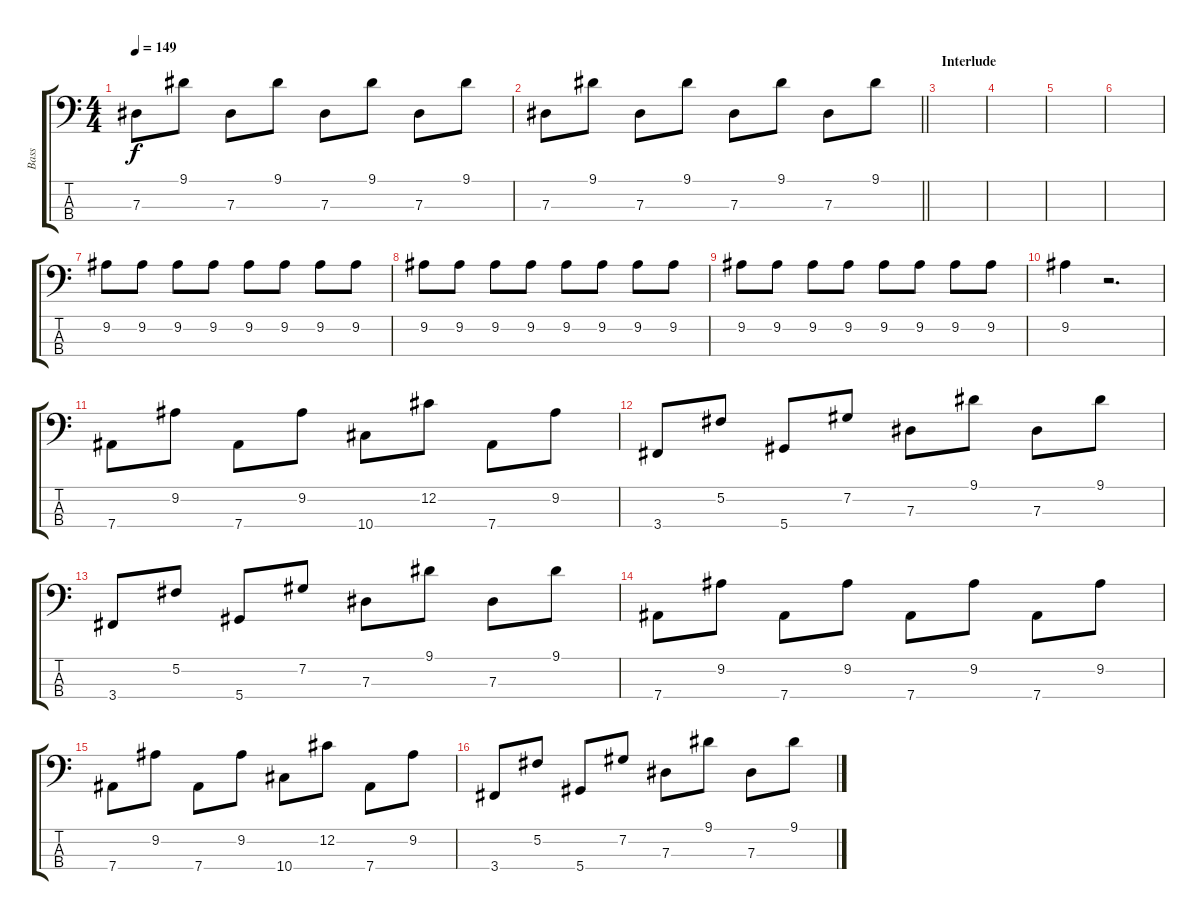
\track ("Bass" "Bass") {instrument electricbassfinger}
\staff {score tabs}
\tuning (Gb2 Db2 Ab1 Eb1) {hide}
\ts (4 4)
\tempo 149
\clef f4
\ks c
7.3.8{dy f} 9.1.8 7.3.8 9.1.8 7.3.8 9.1.8 7.3.8 9.1.8 |
\barLineRight lightlight
7.3.8 9.1.8 7.3.8 9.1.8 7.3.8 9.1.8 7.3.8 9.1.8 |
\section ("" "Interlude")
|
|
|
|
9.2.8 9.2.8 9.2.8 9.2.8 9.2.8 9.2.8 9.2.8 9.2.8 |
9.2.8 9.2.8 9.2.8 9.2.8 9.2.8 9.2.8 9.2.8 9.2.8 |
9.2.8 9.2.8 9.2.8 9.2.8 9.2.8 9.2.8 9.2.8 9.2.8 |
9.2.4 r.2{d} |
7.4.8 9.2.8 7.4.8 9.2.8 10.4.8 12.2.8 7.4.8 9.2.8 |
3.4.8 5.2.8 5.4.8 7.2.8 7.3.8 9.1.8 7.3.8 9.1.8 |
3.4.8 5.2.8 5.4.8 7.2.8 7.3.8 9.1.8 7.3.8 9.1.8 |
7.4.8 9.2.8 7.4.8 9.2.8 7.4.8 9.2.8 7.4.8 9.2.8 |
7.4.8 9.2.8 7.4.8 9.2.8 10.4.8 12.2.8 7.4.8 9.2.8 |
3.4.8 5.2.8 5.4.8 7.2.8 7.3.8 9.1.8 7.3.8 9.1.8
